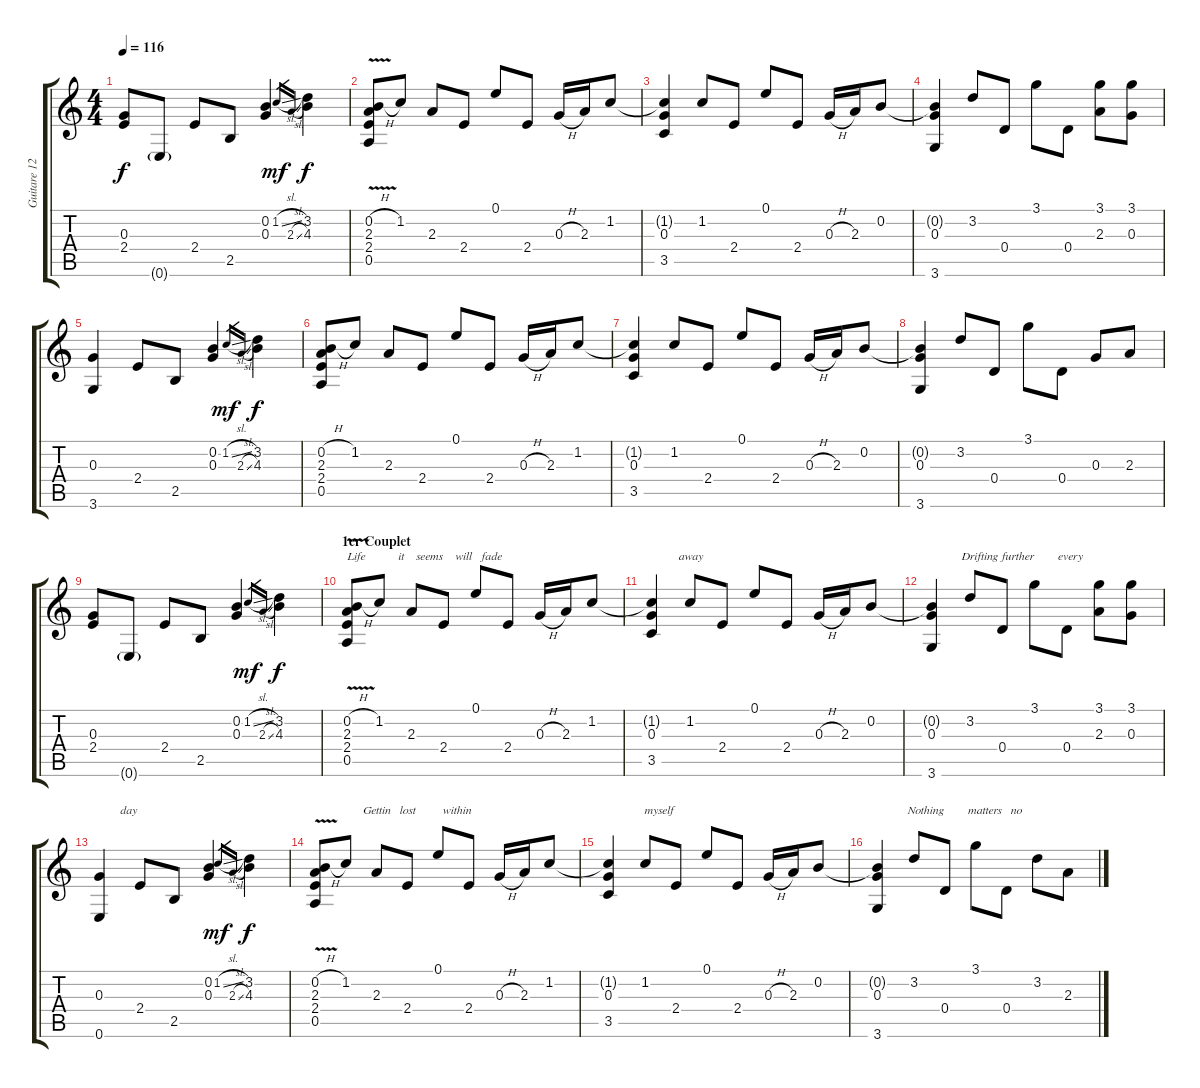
\track ("Guitare 12 cordes" "Guitare 12") {instrument acousticguitarsteel}
\staff {score tabs}
\tuning (E4 B3 G3 D3 A2 E2) {hide}
\ts (4 4)
\tempo 116
\clef g2
\ks c
(0.3 2.4).8{dy f} 0.6{g}.8 2.4.8 2.5.8 (0.2 0.3).4 1.2{sl}.16{gr dy mf} 2.3{sl}.16{gr} (3.2 4.3).4{dy f} |
(0.2{h} 2.3{v} 2.4{v} 0.5).8 1.2.8 2.3.8 2.4.8 0.1.8 2.4.8 0.3{h}.16 2.3.16 1.2.8 |
(1.2{t} 0.3 3.5).4 1.2.8 2.4.8 0.1.8 2.4.8 0.3{h}.16 2.3.16 0.2.8 |
(0.2{t} 0.3 3.6).4 3.2.8 0.4.8 3.1.8 0.4.8 (3.1 2.3).8 (3.1 0.3).8 |
(0.3 3.6).4 2.4.8 2.5.8 (0.2 0.3).4 1.2{sl}.16{gr dy mf} 2.3{sl}.16{gr} (3.2 4.3).4{dy f} |
(0.2{h} 2.3 2.4 0.5).8 1.2.8 2.3.8 2.4.8 0.1.8 2.4.8 0.3{h}.16 2.3.16 1.2.8 |
(1.2{t} 0.3 3.5).4 1.2.8 2.4.8 0.1.8 2.4.8 0.3{h}.16 2.3.16 0.2.8 |
(0.2{t} 0.3 3.6).4 3.2.8 0.4.8 3.1.8 0.4.8 0.3.8 2.3.8 |
(0.3 2.4).8 0.6{g}.8 2.4.8 2.5.8 (0.2 0.3).4 1.2{sl}.16{gr dy mf} 2.3{sl}.16{gr} (3.2 4.3).4{dy f} |
\section ("" "1er Couplet")
(0.2{h} 2.3{v} 2.4{v} 0.5).8{txt "Life           it    seems    will   fade"} 1.2.8 2.3.8 2.4.8 0.1.8 2.4.8 0.3{h}.16 2.3.16 1.2.8 |
(1.2{t} 0.3 3.5).4{txt "         away"} 1.2.8 2.4.8 0.1.8 2.4.8 0.3{h}.16 2.3.16 0.2.8 |
(0.2{t} 0.3 3.6).4{txt "          Drifting further        every "} 3.2.8 0.4.8 3.1.8 0.4.8 (3.1 2.3).8 (3.1 0.3).8 |
(0.3 0.6).4{txt "       day"} 2.4.8 2.5.8 (0.2 0.3).4 1.2{sl}.16{gr dy mf} 2.3{sl}.16{gr} (3.2 4.3).4{dy f} |
(0.2{h} 2.3{v} 2.4{v} 0.5).8{txt "                Gettin   lost         within"} 1.2.8 2.3.8 2.4.8 0.1.8 2.4.8 0.3{h}.16 2.3.16 1.2.8 |
(1.2{t} 0.3 3.5).4{txt "            myself"} 1.2.8 2.4.8 0.1.8 2.4.8 0.3{h}.16 2.3.16 0.2.8 |
(0.2{t} 0.3 3.6).4{txt "          Nothing        matters   no"} 3.2.8 0.4.8 3.1.8 0.4.8 3.2.8 2.3.8
